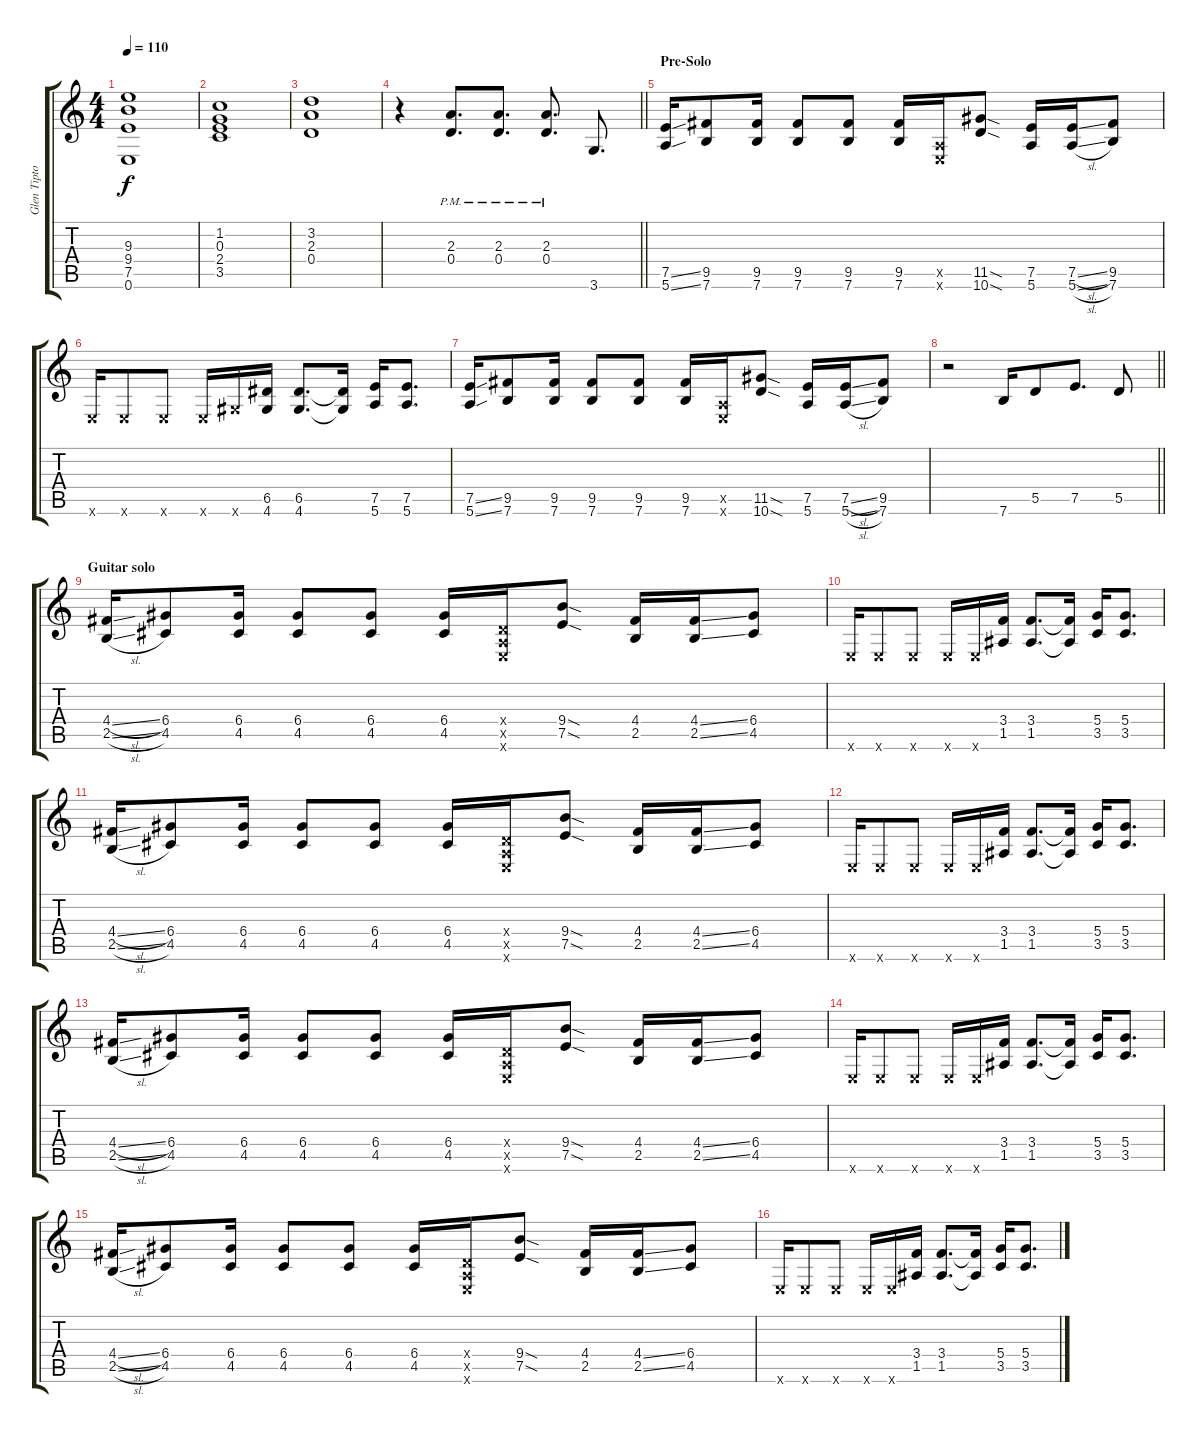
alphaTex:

\track ("Glen Tipton" "Glen Tipto") {instrument distortionguitar}
\staff {score tabs}
\tuning (E4 B3 G3 D3 A2 E2) {hide}
\ts (4 4)
\tempo 110
\clef g2
\ks c
(9.3 9.4 7.5 0.6).1{dy f} |
(1.2 0.3 2.4 3.5).1 |
(3.2 2.3 0.4).1 |
\barLineRight lightlight
r.4 (2.3{pm} 0.4{pm}).8{d} (2.3{pm} 0.4{pm}).8{d} (2.3{pm} 0.4{pm}).8{d} 3.6.8{d} |
\section ("" "Pre-Solo")
(7.5{ss} 5.6{ss}).16 (9.5 7.6).8 (9.5 7.6).16 (9.5 7.6).8 (9.5 7.6).8 (9.5 7.6).16 (0.5{x} 0.6{x}).16 (11.5{sod} 10.6{sod}).8 (7.5 5.6).16 (7.5{sl} 5.6{sl}).16 (9.5 7.6).8 |
0.6{x}.16 0.6{x}.8 0.6{x}.8 0.6{x}.16 4.6{x}.16 (6.5 4.6).16 (6.5 4.6).8{d} (6.5{t} 4.6{t}).16 (7.5 5.6).16 (7.5 5.6).8{d} |
(7.5{ss} 5.6{ss}).16 (9.5 7.6).8 (9.5 7.6).16 (9.5 7.6).8 (9.5 7.6).8 (9.5 7.6).16 (0.5{x} 0.6{x}).16 (11.5{sod} 10.6{sod}).8 (7.5 5.6).16 (7.5{sl} 5.6{sl}).16 (9.5 7.6).8 |
\barLineRight lightlight
r.2 7.6.16 5.5.8 7.5.8{d} 5.5.8 |
\section ("" "Guitar solo")
(4.4{sl} 2.5{sl}).16 (6.4 4.5).8 (6.4 4.5).16 (6.4 4.5).8 (6.4 4.5).8 (6.4 4.5).16 (0.4{x} 0.5{x} 0.6{x}).16 (9.4{sod} 7.5{sod}).8 (4.4 2.5).16 (4.4{ss} 2.5{ss}).16 (6.4 4.5).8 |
0.6{x}.16 0.6{x}.8 0.6{x}.8 0.6{x}.16 0.6{x}.16 (3.4 1.5).16 (3.4 1.5).8{d} (3.4{t} 1.5{t}).16 (5.4 3.5).16 (5.4 3.5).8{d} |
(4.4{sl} 2.5{sl}).16 (6.4 4.5).8 (6.4 4.5).16 (6.4 4.5).8 (6.4 4.5).8 (6.4 4.5).16 (0.4{x} 0.5{x} 0.6{x}).16 (9.4{sod} 7.5{sod}).8 (4.4 2.5).16 (4.4{ss} 2.5{ss}).16 (6.4 4.5).8 |
0.6{x}.16 0.6{x}.8 0.6{x}.8 0.6{x}.16 0.6{x}.16 (3.4 1.5).16 (3.4 1.5).8{d} (3.4{t} 1.5{t}).16 (5.4 3.5).16 (5.4 3.5).8{d} |
(4.4{sl} 2.5{sl}).16 (6.4 4.5).8 (6.4 4.5).16 (6.4 4.5).8 (6.4 4.5).8 (6.4 4.5).16 (0.4{x} 0.5{x} 0.6{x}).16 (9.4{sod} 7.5{sod}).8 (4.4 2.5).16 (4.4{ss} 2.5{ss}).16 (6.4 4.5).8 |
0.6{x}.16 0.6{x}.8 0.6{x}.8 0.6{x}.16 0.6{x}.16 (3.4 1.5).16 (3.4 1.5).8{d} (3.4{t} 1.5{t}).16 (5.4 3.5).16 (5.4 3.5).8{d} |
(4.4{sl} 2.5{sl}).16 (6.4 4.5).8 (6.4 4.5).16 (6.4 4.5).8 (6.4 4.5).8 (6.4 4.5).16 (0.4{x} 0.5{x} 0.6{x}).16 (9.4{sod} 7.5{sod}).8 (4.4 2.5).16 (4.4{ss} 2.5{ss}).16 (6.4 4.5).8 |
0.6{x}.16 0.6{x}.8 0.6{x}.8 0.6{x}.16 0.6{x}.16 (3.4 1.5).16 (3.4 1.5).8{d} (3.4{t} 1.5{t}).16 (5.4 3.5).16 (5.4 3.5).8{d}
